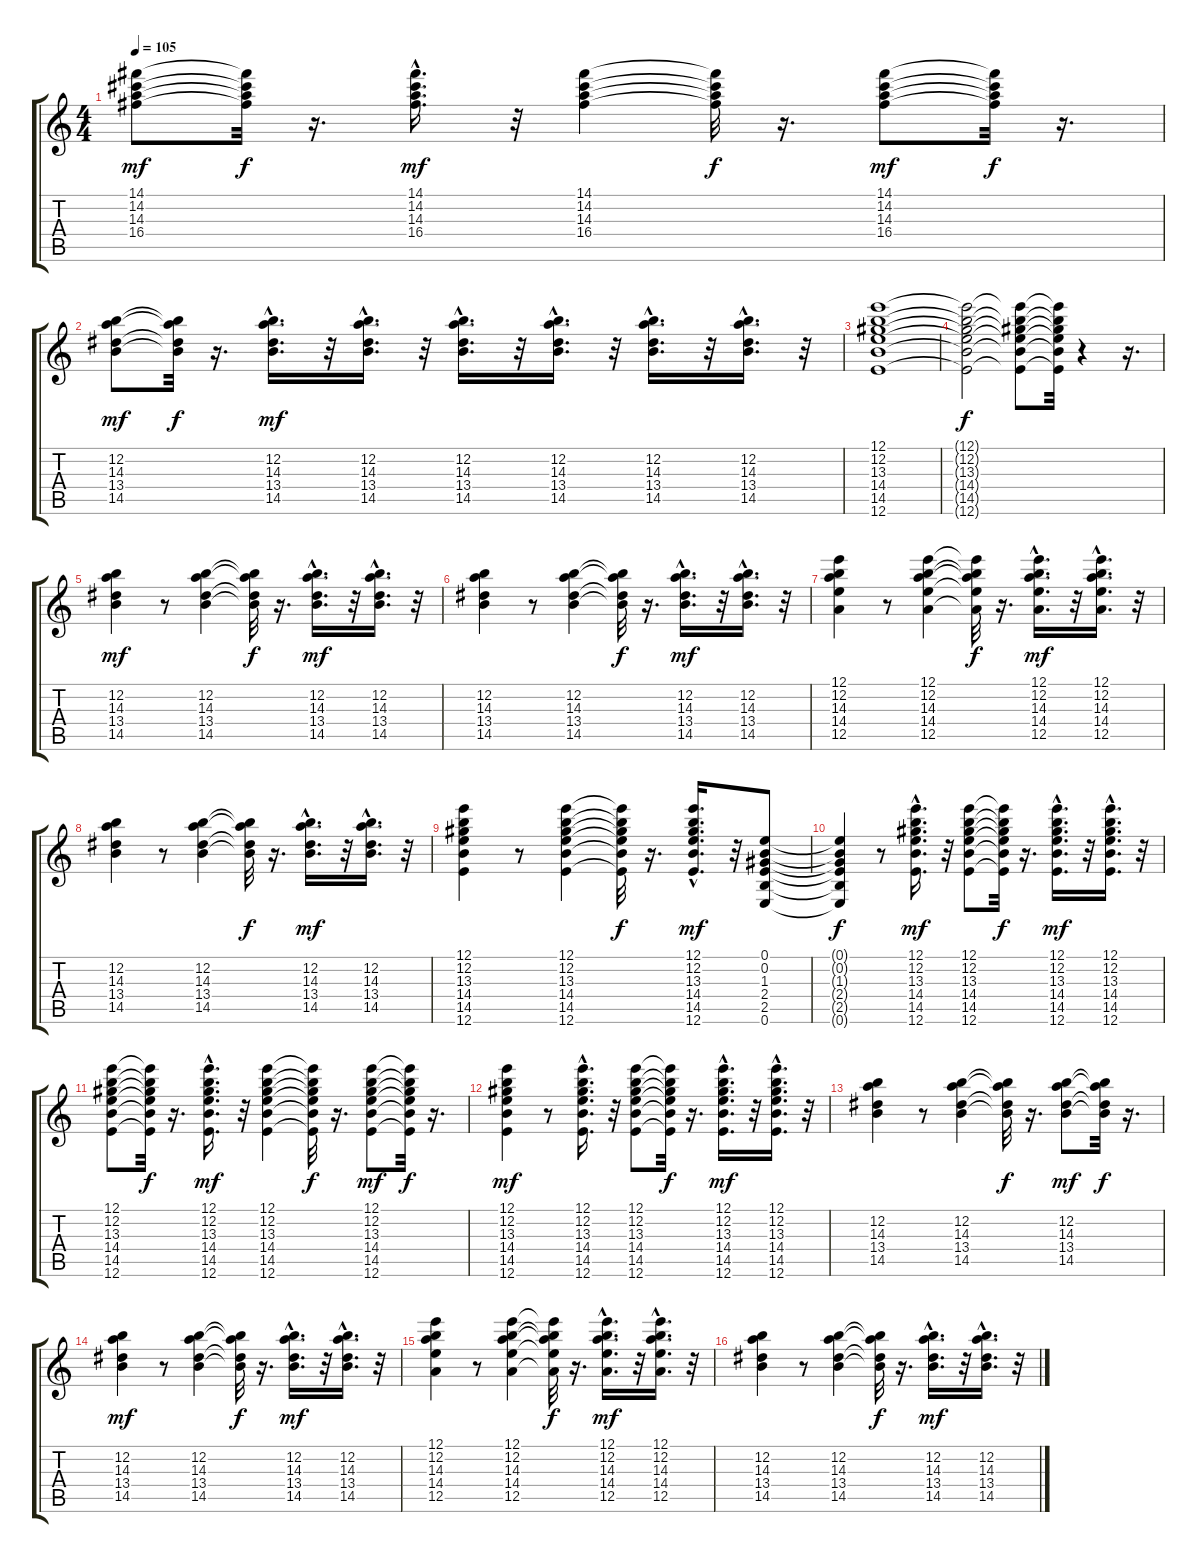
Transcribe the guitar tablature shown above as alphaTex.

\track "" {instrument acousticguitarnylon}
\staff {score tabs}
\tuning (E4 B3 G3 D3 A2 E2) {hide}
\ts (4 4)
\tempo 105
\clef g2
\ks c
(14.1 14.2 14.3 16.4).8{dy mf} (14.1{t} 14.2{t} 14.3{t} 16.4{t}).32{dy f} r.16{d} (14.1{hac} 14.2{hac} 14.3{hac} 16.4{hac}).16{d dy mf} r.32 (14.1 14.2 14.3 16.4).4 (14.1{t} 14.2{t} 14.3{t} 16.4{t}).32{dy f} r.16{d} (14.1 14.2 14.3 16.4).8{dy mf} (14.1{t} 14.2{t} 14.3{t} 16.4{t}).32{dy f} r.16{d} |
(12.2 14.3 13.4 14.5).8{dy mf} (12.2{t} 14.3{t} 13.4{t} 14.5{t}).32{dy f} r.16{d} (12.2{hac} 14.3{hac} 13.4{hac} 14.5{hac}).16{d dy mf} r.32 (12.2{hac} 14.3{hac} 13.4{hac} 14.5{hac}).16{d} r.32 (12.2{hac} 14.3{hac} 13.4{hac} 14.5{hac}).16{d} r.32 (12.2{hac} 14.3{hac} 13.4{hac} 14.5{hac}).16{d} r.32 (12.2{hac} 14.3{hac} 13.4{hac} 14.5{hac}).16{d} r.32 (12.2{hac} 14.3{hac} 13.4{hac} 14.5{hac}).16{d} r.32 |
(12.1 12.2 13.3 14.4 14.5 12.6).1 |
(12.1{t} 12.2{t} 13.3{t} 14.4{t} 14.5{t} 12.6{t}).2{dy f} (12.1{t} 12.2{t} 13.3{t} 14.4{t} 14.5{t} 12.6{t}).8 (12.1{t} 12.2{t} 13.3{t} 14.4{t} 14.5{t} 12.6{t}).32 r.4 r.16{d} |
(12.2 14.3 13.4 14.5).4{dy mf} r.8 (12.2 14.3 13.4 14.5).4 (12.2{t} 14.3{t} 13.4{t} 14.5{t}).32{dy f} r.16{d} (12.2{hac} 14.3{hac} 13.4{hac} 14.5{hac}).16{d dy mf} r.32 (12.2{hac} 14.3{hac} 13.4{hac} 14.5{hac}).16{d} r.32 |
(12.2 14.3 13.4 14.5).4 r.8 (12.2 14.3 13.4 14.5).4 (12.2{t} 14.3{t} 13.4{t} 14.5{t}).32{dy f} r.16{d} (12.2{hac} 14.3{hac} 13.4{hac} 14.5{hac}).16{d dy mf} r.32 (12.2{hac} 14.3{hac} 13.4{hac} 14.5{hac}).16{d} r.32 |
(12.1 12.2 14.3 14.4 12.5).4 r.8 (12.1 12.2 14.3 14.4 12.5).4 (12.1{t} 12.2{t} 14.3{t} 14.4{t} 12.5{t}).32{dy f} r.16{d} (12.1{hac} 12.2{hac} 14.3{hac} 14.4{hac} 12.5{hac}).16{d dy mf} r.32 (12.1{hac} 12.2{hac} 14.3{hac} 14.4{hac} 12.5{hac}).16{d} r.32 |
(12.2 14.3 13.4 14.5).4 r.8 (12.2 14.3 13.4 14.5).4 (12.2{t} 14.3{t} 13.4{t} 14.5{t}).32{dy f} r.16{d} (12.2{hac} 14.3{hac} 13.4{hac} 14.5{hac}).16{d dy mf} r.32 (12.2{hac} 14.3{hac} 13.4{hac} 14.5{hac}).16{d} r.32 |
(12.1 12.2 13.3 14.4 14.5 12.6).4 r.8 (12.1 12.2 13.3 14.4 14.5 12.6).4 (12.1{t} 12.2{t} 13.3{t} 14.4{t} 14.5{t} 12.6{t}).32{dy f} r.16{d} (12.1{hac} 12.2{hac} 13.3{hac} 14.4{hac} 14.5{hac} 12.6{hac}).16{d dy mf} r.32 (0.1 0.2 1.3 2.4 2.5 0.6).8 |
(0.1{t} 0.2{t} 1.3{t} 2.4{t} 2.5{t} 0.6{t}).4{dy f} r.8 (12.1{hac} 12.2{hac} 13.3{hac} 14.4{hac} 14.5{hac} 12.6{hac}).16{d dy mf} r.32 (12.1 12.2 13.3 14.4 14.5 12.6).8 (12.1{t} 12.2{t} 13.3{t} 14.4{t} 14.5{t} 12.6{t}).32{dy f} r.16{d} (12.1{hac} 12.2{hac} 13.3{hac} 14.4{hac} 14.5{hac} 12.6{hac}).16{d dy mf} r.32 (12.1{hac} 12.2{hac} 13.3{hac} 14.4{hac} 14.5{hac} 12.6{hac}).16{d} r.32 |
(12.1 12.2 13.3 14.4 14.5 12.6).8 (12.1{t} 12.2{t} 13.3{t} 14.4{t} 14.5{t} 12.6{t}).32{dy f} r.16{d} (12.1{hac} 12.2{hac} 13.3{hac} 14.4{hac} 14.5{hac} 12.6{hac}).16{d dy mf} r.32 (12.1 12.2 13.3 14.4 14.5 12.6).4 (12.1{t} 12.2{t} 13.3{t} 14.4{t} 14.5{t} 12.6{t}).32{dy f} r.16{d} (12.1 12.2 13.3 14.4 14.5 12.6).8{dy mf} (12.1{t} 12.2{t} 13.3{t} 14.4{t} 14.5{t} 12.6{t}).32{dy f} r.16{d} |
(12.1 12.2 13.3 14.4 14.5 12.6).4{dy mf} r.8 (12.1{hac} 12.2{hac} 13.3{hac} 14.4{hac} 14.5{hac} 12.6{hac}).16{d} r.32 (12.1 12.2 13.3 14.4 14.5 12.6).8 (12.1{t} 12.2{t} 13.3{t} 14.4{t} 14.5{t} 12.6{t}).32{dy f} r.16{d} (12.1{hac} 12.2{hac} 13.3{hac} 14.4{hac} 14.5{hac} 12.6{hac}).16{d dy mf} r.32 (12.1{hac} 12.2{hac} 13.3{hac} 14.4{hac} 14.5{hac} 12.6{hac}).16{d} r.32 |
(12.2 14.3 13.4 14.5).4 r.8 (12.2 14.3 13.4 14.5).4 (12.2{t} 14.3{t} 13.4{t} 14.5{t}).32{dy f} r.16{d} (12.2 14.3 13.4 14.5).8{dy mf} (12.2{t} 14.3{t} 13.4{t} 14.5{t}).32{dy f} r.16{d} |
(12.2 14.3 13.4 14.5).4{dy mf} r.8 (12.2 14.3 13.4 14.5).4 (12.2{t} 14.3{t} 13.4{t} 14.5{t}).32{dy f} r.16{d} (12.2{hac} 14.3{hac} 13.4{hac} 14.5{hac}).16{d dy mf} r.32 (12.2{hac} 14.3{hac} 13.4{hac} 14.5{hac}).16{d} r.32 |
(12.1 12.2 14.3 14.4 12.5).4 r.8 (12.1 12.2 14.3 14.4 12.5).4 (12.1{t} 12.2{t} 14.3{t} 14.4{t} 12.5{t}).32{dy f} r.16{d} (12.1{hac} 12.2{hac} 14.3{hac} 14.4{hac} 12.5{hac}).16{d dy mf} r.32 (12.1{hac} 12.2{hac} 14.3{hac} 14.4{hac} 12.5{hac}).16{d} r.32 |
(12.2 14.3 13.4 14.5).4 r.8 (12.2 14.3 13.4 14.5).4 (12.2{t} 14.3{t} 13.4{t} 14.5{t}).32{dy f} r.16{d} (12.2{hac} 14.3{hac} 13.4{hac} 14.5{hac}).16{d dy mf} r.32 (12.2{hac} 14.3{hac} 13.4{hac} 14.5{hac}).16{d} r.32
